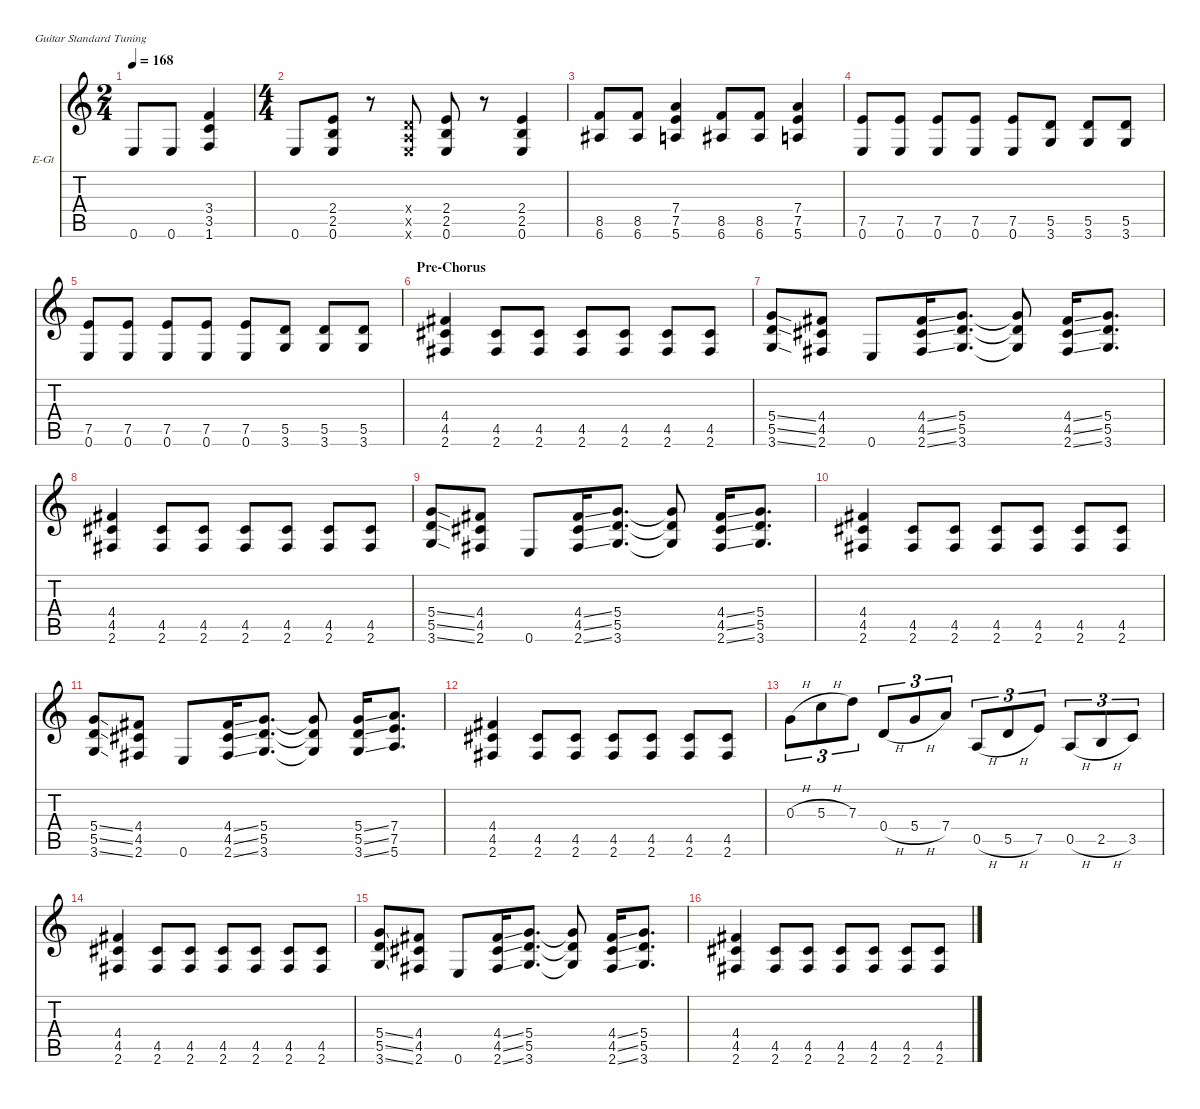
\hideDynamics
\bracketExtendMode nobrackets
\firstSystemTrackNameOrientation horizontal
\otherSystemsTrackNameOrientation horizontal
\track ("Guitar III" "E-Gt") {instrument distortionguitar}
\staff {score tabs}
\tuning (E4 B3 G3 D3 A2 E2)
\ts (2 4)
\tempo 168
\clef g2
\ks c
0.6.8{dy f beam Up} 0.6.8{beam Up} (3.4 3.5 1.6).4{beam Up} |
\ts (4 4)
0.6.8{beam Up} (2.4 2.5 0.6).8{beam Up} r.8{beam Up} (0.4{x} 0.5{x} 0.6{x}).8{beam Up} (2.4 2.5 0.6).8{beam Up} r.8{beam Up} (2.4 2.5 0.6).4{beam Up} |
(8.5 6.6{acc #}).8{beam Up} (8.5 6.6{acc #}).8{beam Up} (7.4 7.5 5.6).4{beam Up} (8.5 6.6{acc #}).8{beam Up} (8.5 6.6{acc #}).8{beam Up} (7.4 7.5 5.6).4{beam Up} |
(7.5 0.6).8{beam Up} (7.5 0.6).8{beam Up} (7.5 0.6).8{beam Up} (7.5 0.6).8{beam Up} (7.5 0.6).8{beam Up} (5.5 3.6).8{beam Up} (5.5 3.6).8{beam Up} (5.5 3.6).8{beam Up} |
(7.5 0.6).8{beam Up} (7.5 0.6).8{beam Up} (7.5 0.6).8{beam Up} (7.5 0.6).8{beam Up} (7.5 0.6).8{beam Up} (5.5 3.6).8{beam Up} (5.5 3.6).8{beam Up} (5.5 3.6).8{beam Up} |
\section ("" "Pre-Chorus")
(4.4{acc #} 4.5{acc #} 2.6{acc #}).4{beam Up} (4.5{acc #} 2.6{acc #}).8{beam Up} (4.5{acc #} 2.6{acc #}).8{beam Up} (4.5{acc #} 2.6{acc #}).8{beam Up} (4.5{acc #} 2.6{acc #}).8{beam Up} (4.5{acc #} 2.6{acc #}).8{beam Up} (4.5{acc #} 2.6{acc #}).8{beam Up} |
(5.4{ss} 5.5{ss} 3.6{ss}).8{beam Up} (4.4{acc #} 4.5{acc #} 2.6{acc #}).8{beam Up} 0.6.8{beam Up} (4.4{ss acc #} 4.5{ss acc #} 2.6{ss acc #}).16{beam Up} (5.4 5.5 3.6).8{d beam Up} (5.4{t} 5.5{t} 3.6{t}).8{beam Up} (4.4{ss acc #} 4.5{ss acc #} 2.6{ss acc #}).16{beam Up} (5.4 5.5 3.6).8{d beam Up} |
(4.4{acc #} 4.5{acc #} 2.6{acc #}).4{beam Up} (4.5{acc #} 2.6{acc #}).8{beam Up} (4.5{acc #} 2.6{acc #}).8{beam Up} (4.5{acc #} 2.6{acc #}).8{beam Up} (4.5{acc #} 2.6{acc #}).8{beam Up} (4.5{acc #} 2.6{acc #}).8{beam Up} (4.5{acc #} 2.6{acc #}).8{beam Up} |
(5.4{ss} 5.5{ss} 3.6{ss}).8{beam Up} (4.4{acc #} 4.5{acc #} 2.6{acc #}).8{beam Up} 0.6.8{beam Up} (4.4{ss acc #} 4.5{ss acc #} 2.6{ss acc #}).16{beam Up} (5.4 5.5 3.6).8{d beam Up} (5.4{t} 5.5{t} 3.6{t}).8{beam Up} (4.4{ss acc #} 4.5{ss acc #} 2.6{ss acc #}).16{beam Up} (5.4 5.5 3.6).8{d beam Up} |
(4.4{acc #} 4.5{acc #} 2.6{acc #}).4{beam Up} (4.5{acc #} 2.6{acc #}).8{beam Up} (4.5{acc #} 2.6{acc #}).8{beam Up} (4.5{acc #} 2.6{acc #}).8{beam Up} (4.5{acc #} 2.6{acc #}).8{beam Up} (4.5{acc #} 2.6{acc #}).8{beam Up} (4.5{acc #} 2.6{acc #}).8{beam Up} |
(5.4{ss} 5.5{ss} 3.6{ss}).8{beam Up} (4.4{acc #} 4.5{acc #} 2.6{acc #}).8{beam Up} 0.6.8{beam Up} (4.4{ss acc #} 4.5{ss acc #} 2.6{ss acc #}).16{beam Up} (5.4 5.5 3.6).8{d beam Up} (5.4{t} 5.5{t} 3.6{t}).8{beam Up} (5.4{ss} 5.5{ss} 3.6{ss}).16{beam Up} (7.4 7.5 5.6).8{d beam Up} |
(4.4{acc #} 4.5{acc #} 2.6{acc #}).4{beam Up} (4.5{acc #} 2.6{acc #}).8{beam Up} (4.5{acc #} 2.6{acc #}).8{beam Up} (4.5{acc #} 2.6{acc #}).8{beam Up} (4.5{acc #} 2.6{acc #}).8{beam Up} (4.5{acc #} 2.6{acc #}).8{beam Up} (4.5{acc #} 2.6{acc #}).8{beam Up} |
0.3{h}.8{tu (3 2) beam Down} 5.3{h}.8{tu (3 2) beam Down} 7.3.8{tu (3 2) beam Down} 0.4{h}.8{tu (3 2) beam Up} 5.4{h}.8{tu (3 2) beam Up} 7.4.8{tu (3 2) beam Up} 0.5{h}.8{tu (3 2) beam Up} 5.5{h}.8{tu (3 2) beam Up} 7.5.8{tu (3 2) beam Up} 0.5{h}.8{tu (3 2) beam Up} 2.5{h}.8{tu (3 2) beam Up} 3.5.8{tu (3 2) beam Up} |
(4.4{acc #} 4.5{acc #} 2.6{acc #}).4{beam Up} (4.5{acc #} 2.6{acc #}).8{beam Up} (4.5{acc #} 2.6{acc #}).8{beam Up} (4.5{acc #} 2.6{acc #}).8{beam Up} (4.5{acc #} 2.6{acc #}).8{beam Up} (4.5{acc #} 2.6{acc #}).8{beam Up} (4.5{acc #} 2.6{acc #}).8{beam Up} |
(5.4{ss} 5.5{ss} 3.6{ss}).8{beam Up} (4.4{acc #} 4.5{acc #} 2.6{acc #}).8{beam Up} 0.6.8{beam Up} (4.4{ss acc #} 4.5{ss acc #} 2.6{ss acc #}).16{beam Up} (5.4 5.5 3.6).8{d beam Up} (5.4{t} 5.5{t} 3.6{t}).8{beam Up} (4.4{ss acc #} 4.5{ss acc #} 2.6{ss acc #}).16{beam Up} (5.4 5.5 3.6).8{d beam Up} |
(4.4{acc #} 4.5{acc #} 2.6{acc #}).4{beam Up} (4.5{acc #} 2.6{acc #}).8{beam Up} (4.5{acc #} 2.6{acc #}).8{beam Up} (4.5{acc #} 2.6{acc #}).8{beam Up} (4.5{acc #} 2.6{acc #}).8{beam Up} (4.5{acc #} 2.6{acc #}).8{beam Up} (4.5{acc #} 2.6{acc #}).8{beam Up}
